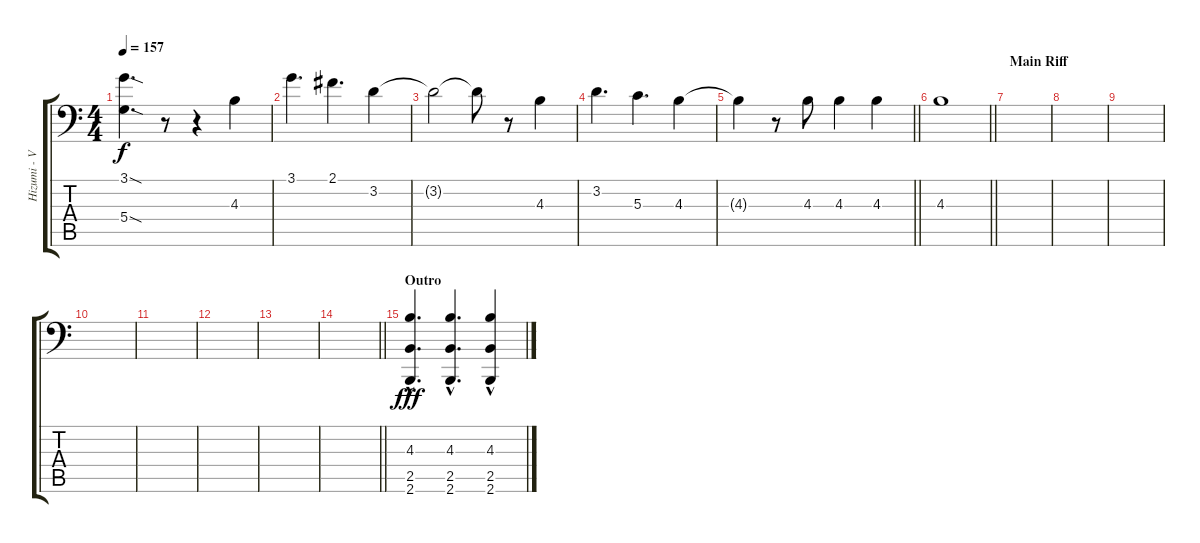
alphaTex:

\track ("Hizumi - Vocals" "Hizumi - V") {instrument lead6voice}
\staff {score tabs}
\tuning (E4 B3 G3 D3 A2 A1) {hide}
\ts (4 4)
\tempo 157
\clef f4
\ks c
(3.1{sod t} 5.4{sod t}).4{d dy f} r.8 r.4 4.3.4 |
3.1.4{d} 2.1.4{d} 3.2.4 |
3.2{t}.2 3.2{t}.8 r.8 4.3.4 |
3.2.4{d} 5.3.4{d} 4.3.4 |
\barLineRight lightlight
4.3{t}.4 r.8 4.3.8 4.3.4 4.3.4 |
\barLineRight lightlight
4.3.1 |
\section ("" "Main Riff")
|
|
|
|
|
|
|
\barLineRight lightlight
|
\section ("" "Outro")
(4.3 2.5{hac} 2.6{hac}).4{d dy fff} (4.3 2.5{hac} 2.6{hac}).4{d} (4.3 2.5{hac} 2.6{hac}).4
